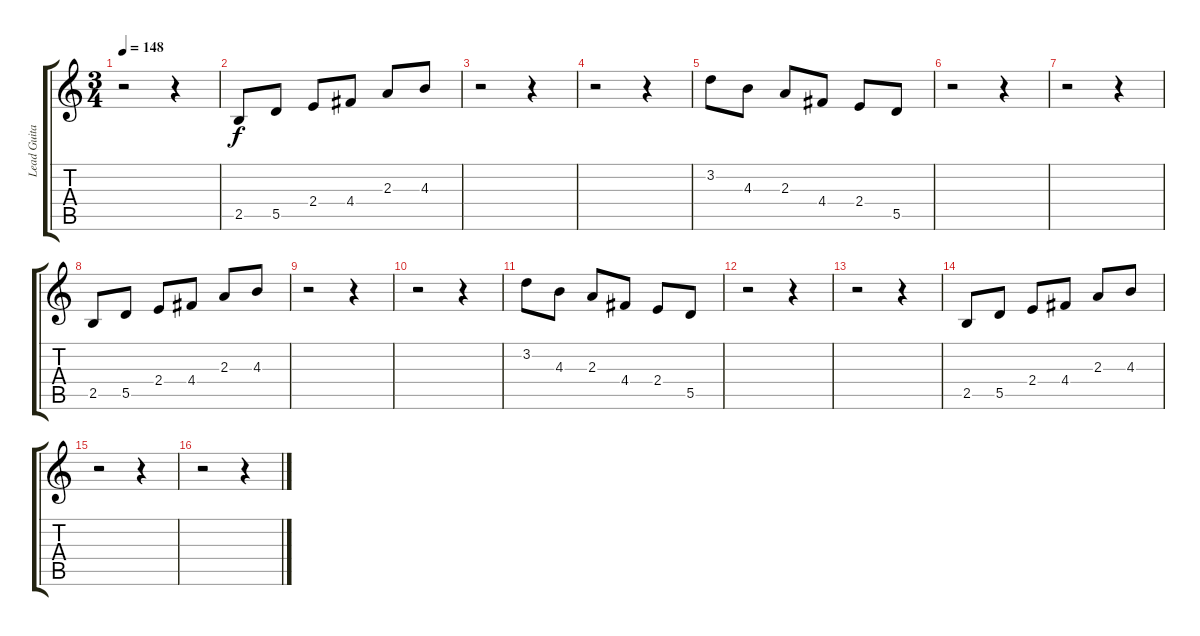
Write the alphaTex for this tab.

\track ("Lead Guitar 2" "Lead Guita") {instrument distortionguitar}
\staff {score tabs}
\tuning (E4 B3 G3 D3 A2 E2) {hide}
\ts (3 4)
\tempo 148
\clef g2
\ks c
r.2{dy f} r.4 |
2.5.8 5.5.8 2.4.8 4.4.8 2.3.8 4.3.8 |
r.2 r.4 |
r.2 r.4 |
3.2.8 4.3.8 2.3.8 4.4.8 2.4.8 5.5.8 |
r.2 r.4 |
r.2 r.4 |
2.5.8 5.5.8 2.4.8 4.4.8 2.3.8 4.3.8 |
r.2 r.4 |
r.2 r.4 |
3.2.8 4.3.8 2.3.8 4.4.8 2.4.8 5.5.8 |
r.2 r.4 |
r.2 r.4 |
2.5.8 5.5.8 2.4.8 4.4.8 2.3.8 4.3.8 |
r.2 r.4 |
r.2 r.4
